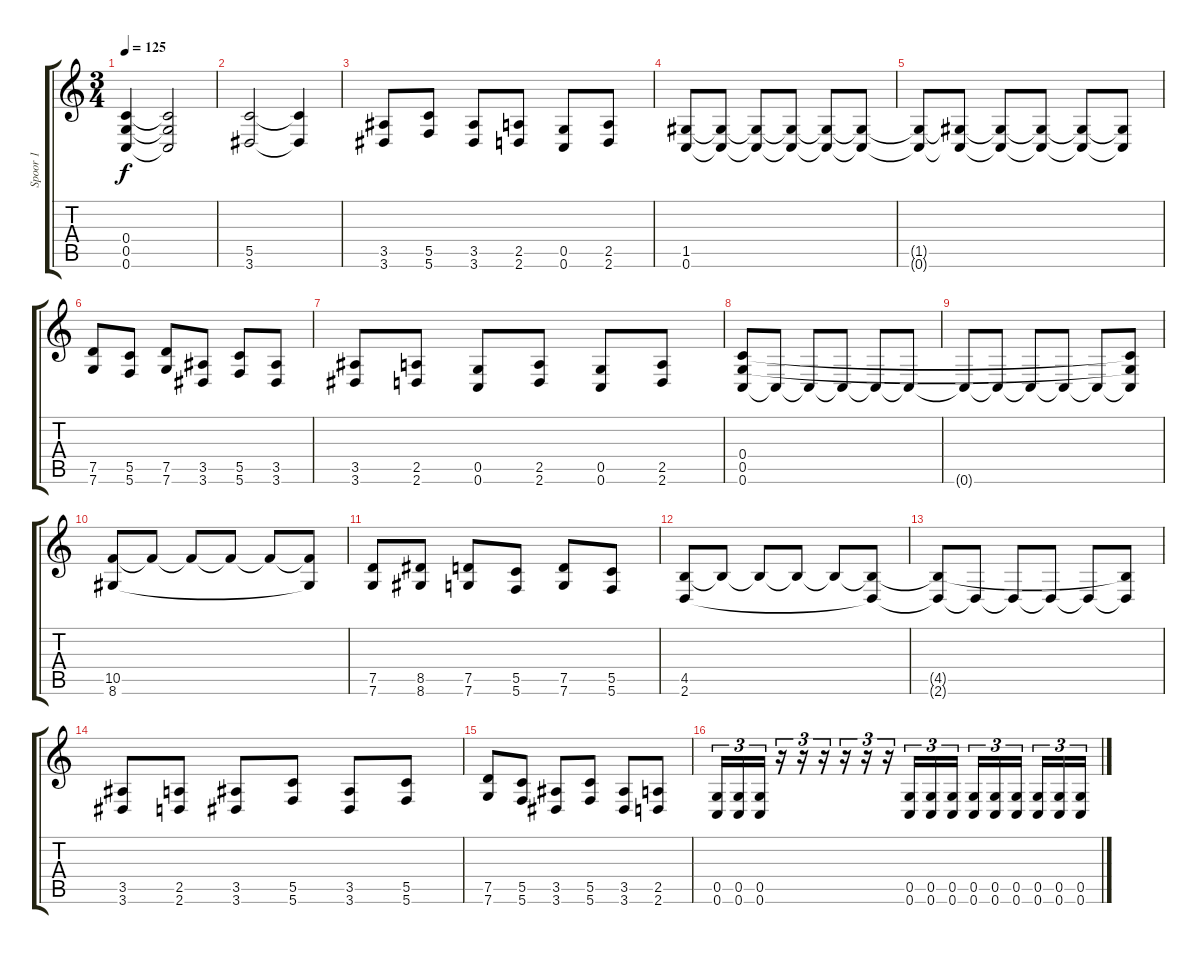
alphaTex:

\track ("Spoor 1" "Spoor 1") {instrument distortionguitar}
\staff {score tabs}
\tuning (D4 A3 F3 C3 G2 C2) {hide}
\ts (3 4)
\tempo 125
\clef g2
\ks c
(0.4{t} 0.5{t} 0.6{t}).4{dy f} (0.4{t} 0.5{t} 0.6{t}).2 |
(5.5 3.6).2 (5.5{t} 3.6{t}).4 |
(3.5 3.6).8 (5.5 5.6).8 (3.5 3.6).8 (2.5 2.6).8 (0.5 0.6).8 (2.5 2.6).8 |
(1.5 0.6).8 (1.5{t} 0.6{t}).8 (1.5{t} 0.6{t}).8 (1.5{t} 0.6{t}).8 (1.5{t} 0.6{t}).8 (1.5{t} 0.6{t}).8 |
(1.5{t} 0.6{t}).8 (1.5{t} 0.6{t}).8 (1.5{t} 0.6{t}).8 (1.5{t} 0.6{t}).8 (1.5{t} 0.6{t}).8 (1.5{t} 0.6{t}).8 |
(7.5 7.6).8 (5.5 5.6).8 (7.5 7.6).8 (3.5 3.6).8 (5.5 5.6).8 (3.5 3.6).8 |
(3.5 3.6).8 (2.5 2.6).8 (0.5 0.6).8 (2.5 2.6).8 (0.5 0.6).8 (2.5 2.6).8 |
(0.4 0.5 0.6).8 0.6{t}.8 0.6{t}.8 0.6{t}.8 0.6{t}.8 0.6{t}.8 |
0.6{t}.8 0.6{t}.8 0.6{t}.8 0.6{t}.8 0.6{t}.8 (0.4{t} 0.5{t} 0.6{t}).8 |
(10.5 8.6).8 10.5{t}.8 10.5{t}.8 10.5{t}.8 10.5{t}.8 (10.5{t} 8.6{t}).8 |
(7.5 7.6).8 (8.5 8.6).8 (7.5 7.6).8 (5.5 5.6).8 (7.5 7.6).8 (5.5 5.6).8 |
(4.5 2.6).8 4.5{t}.8 4.5{t}.8 4.5{t}.8 4.5{t}.8 (4.5{t} 2.6{t}).8 |
(4.5{t} 2.6{t}).8 2.6{t}.8 2.6{t}.8 2.6{t}.8 2.6{t}.8 (4.5{t} 2.6{t}).8 |
(3.5 3.6).8 (2.5 2.6).8 (3.5 3.6).8 (5.5 5.6).8 (3.5 3.6).8 (5.5 5.6).8 |
(7.5 7.6).8 (5.5 5.6).8 (3.5 3.6).8 (5.5 5.6).8 (3.5 3.6).8 (2.5 2.6).8 |
(0.5 0.6).16{tu (3 2)} (0.5 0.6).16{tu (3 2)} (0.5 0.6).16{tu (3 2)} r.16{tu (3 2)} r.16{tu (3 2)} r.16{tu (3 2)} r.16{tu (3 2)} r.16{tu (3 2)} r.16{tu (3 2)} (0.5 0.6).16{tu (3 2)} (0.5 0.6).16{tu (3 2)} (0.5 0.6).16{tu (3 2)} (0.5 0.6).16{tu (3 2)} (0.5 0.6).16{tu (3 2)} (0.5 0.6).16{tu (3 2) beam splitsecondary} (0.5 0.6).16{tu (3 2)} (0.5 0.6).16{tu (3 2)} (0.5 0.6).16{tu (3 2)}
